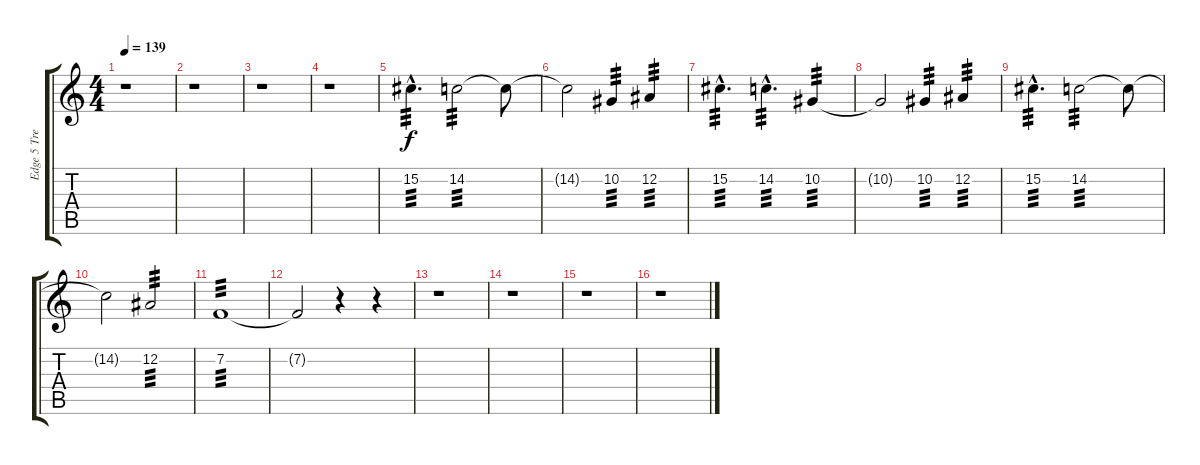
\track ("Edge 5 Tremolo" "Edge 5 Tre") {instrument electricgrandpiano}
\staff {score tabs}
\tuning (Eb4 Bb3 Gb3 Db3 Ab2 Eb2) {hide}
\ts (4 4)
\tempo 139
\clef g2
\ks c
r.1{dy f} |
r.1 |
r.1 |
r.1 |
15.2{hac}.4{d tp 3} 14.2.2{tp 3} 14.2{t}.8 |
14.2{t}.2 10.2.4{tp 3} 12.2.4{tp 3} |
15.2{hac}.4{d tp 3} 14.2{hac}.4{d tp 3} 10.2.4{tp 3} |
10.2{t}.2 10.2.4{tp 3} 12.2.4{tp 3} |
15.2{hac}.4{d tp 3} 14.2.2{tp 3} 14.2{t}.8 |
14.2{t}.2 12.2.2{tp 3} |
7.2.1{tp 3} |
7.2{t}.2 r.4 r.4 |
r.1 |
r.1 |
r.1 |
r.1
